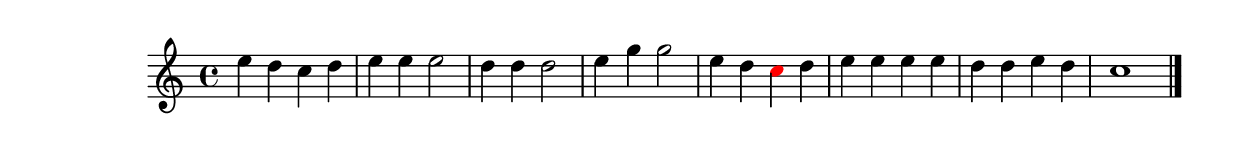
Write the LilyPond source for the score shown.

\version "2.18.2"
\language "english"

\header {
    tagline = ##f
}

\layout {}

\paper {}

\score {
    \new Score
    <<
        \new Staff
        {
            {   % measure
                \time 4/4
                \tweak color #black
                e''4
                \tweak color #black
                d''4
                \tweak color #black
                c''4
                \tweak color #black
                d''4
            }   % measure
            {   % measure
                \tweak color #black
                e''4
                \tweak color #black
                e''4
                \tweak color #black
                e''2
            }   % measure
            {   % measure
                \tweak color #black
                d''4
                \tweak color #black
                d''4
                \tweak color #black
                d''2
            }   % measure
            {   % measure
                \tweak color #black
                e''4
                \tweak color #black
                g''4
                \tweak color #black
                g''2
            }   % measure
            {   % measure
                \tweak color #black
                e''4
                \tweak color #black
                d''4
                \tweak color #red
                c''4
                d''4
            }   % measure
            {   % measure
                e''4
                e''4
                e''4
                e''4
            }   % measure
            {   % measure
                d''4
                d''4
                e''4
                d''4
            }   % measure
            {   % measure
                c''1
                \bar "|." %! SCORE1
            }   % measure
        }
    >>
}